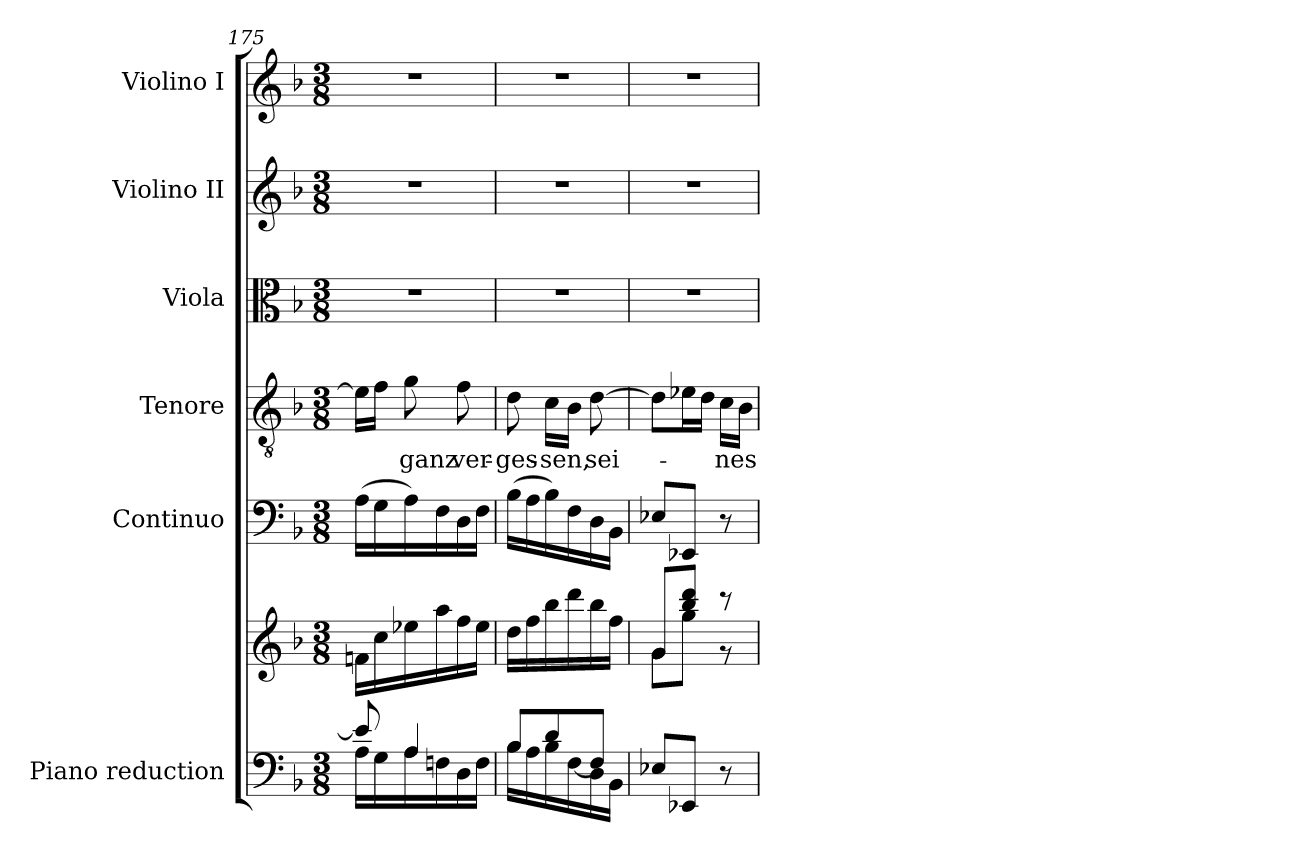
**kern	**kern	**kern	**kern	**text	**kern	**kern	**kern
*part6	*part6	*part5	*part4	*part4	*part3	*part2	*part1
*staff7	*staff6	*staff5	*staff4	*staff4	*staff3	*staff2	*staff1
*I"Piano reduction	*	*I"Continuo	*I"Tenore	*	*I"Viola	*I"Violino II	*I"Violino I
*I'Pno	*	*	*	*	*I'Vla	*I'Vln	*I'Vln
*clefF4	*clefG2	*clefF4	*clefGv2	*	*clefC3	*clefG2	*clefG2
*k[b-]	*k[b-]	*k[b-]	*k[b-]	*	*k[b-]	*k[b-]	*k[b-]
*M3/8	*M3/8	*M3/8	*M3/8	*	*M3/8	*M3/8	*M3/8
=175	=175	=175	=175	=175	=175	=175	=175
*^	*	*	*	*	*	*	*
8e-/]	16A\LL	16fn\LL	(16A\LL	16e-\LL]	.	4.r	4.r	4.r
.	16G\	16cc\	16G\	16f\JJ	.	.	.	.
!	!	!	!	!	!LO:LY:b	!	!	!
4A/	16A\	16ee-X\	16A\)	8g\	ganz	.	.	.
.	16Fn\	16aa\	16F\	.	.	.	.	.
!	!	!	!	!	!LO:LY:b	!	!	!
.	16D\	16ff\	16D\	8f\	ver-	.	.	.
.	16F\JJ	16ee-\JJ	16F\JJ	.	.	.	.	.
=176	=176	=176	=176	=176	=176	=176	=176	=176
!	!	!	!	!	!LO:LY:b	!	!	!
8B-/L	16B-\LL	16dd\LL	(16B-\LL	8d\	ges-	4.r	4.r	4.r
.	16A\	16ff\	16A\	.	.	.	.	.
!	!	!	!	!	!LO:LY:b	!	!	!
8d/	16B-\	16bb-\	16B-\)	16c\LL	sen,	.	.	.
.	[>16F\	16ddd\	16F\	16B-\JJ	.	.	.	.
!	!	!	!	!	!LO:LY:b	!	!	!
8F/J]	16D\	16bb-\	16D\	[8d\	sei-	.	.	.
.	16BB-\JJ	16ff\JJ	16BB-\JJ	.	.	.	.	.
*v	*v	*	*	*	*	*	*	*
=177	=177	=177	=177	=177	=177	=177	=177
*	*^	*	*	*	*	*	*
8E-X/L	8g/L	8g\L	8E-X/L	8d\L]	.	4.r	4.r	4.r
8EE-X/J	8bb-/ 8ddd/J	8gg\J	8EE-X/J	16e-X\L	.	.	.	.
.	.	.	.	16d\JJ	.	.	.	.
!	!	!	!	!	!LO:LY:b	!	!	!
8r	8r	8r	8r	16c\LL	-nes	.	.	.
.	.	.	.	16B-\JJ	.	.	.	.
*	*v	*v	*	*	*	*	*	*
=	=	=	=	=	=	=	=
*-	*-	*-	*-	*-	*-	*-	*-
